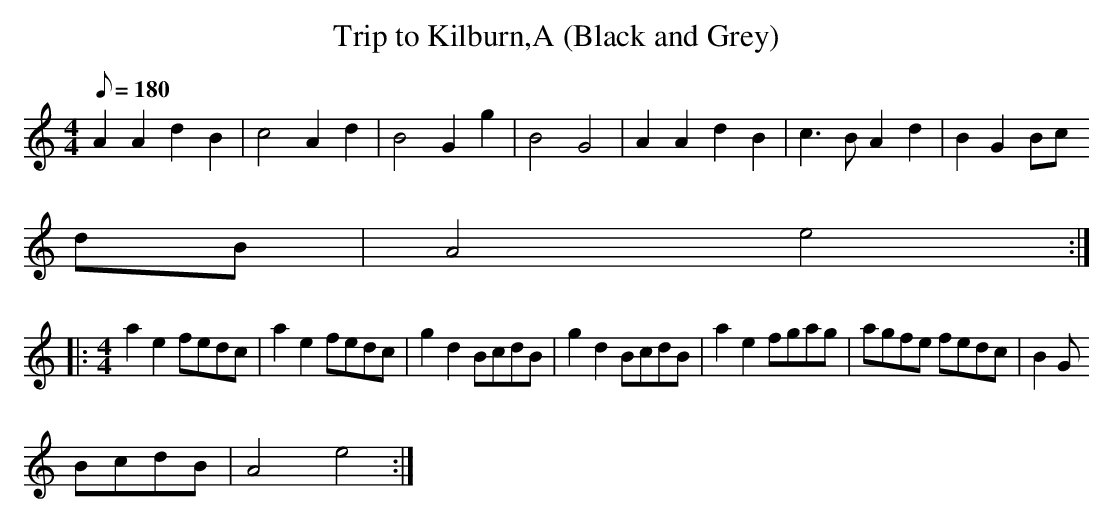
X:1
T:Trip to Kilburn,A (Black and Grey)
M:4/4
L:1/8
Q:180
K:C
A2 A2 d2 B2 |c4 A2 d2 |B4 G2 g2| B4 G4| A2 A2 d2 B2|c3 B A2 d2| B2 G2 Bc
dB|A4 e4::
M:4/4
a2 e2 fedc| a2 e2 fedc| g2d2 BcdB| g2d2 BcdB| a2 e2 fgag|agfe fedc| B2 G
2 BcdB| A4 e4:|
